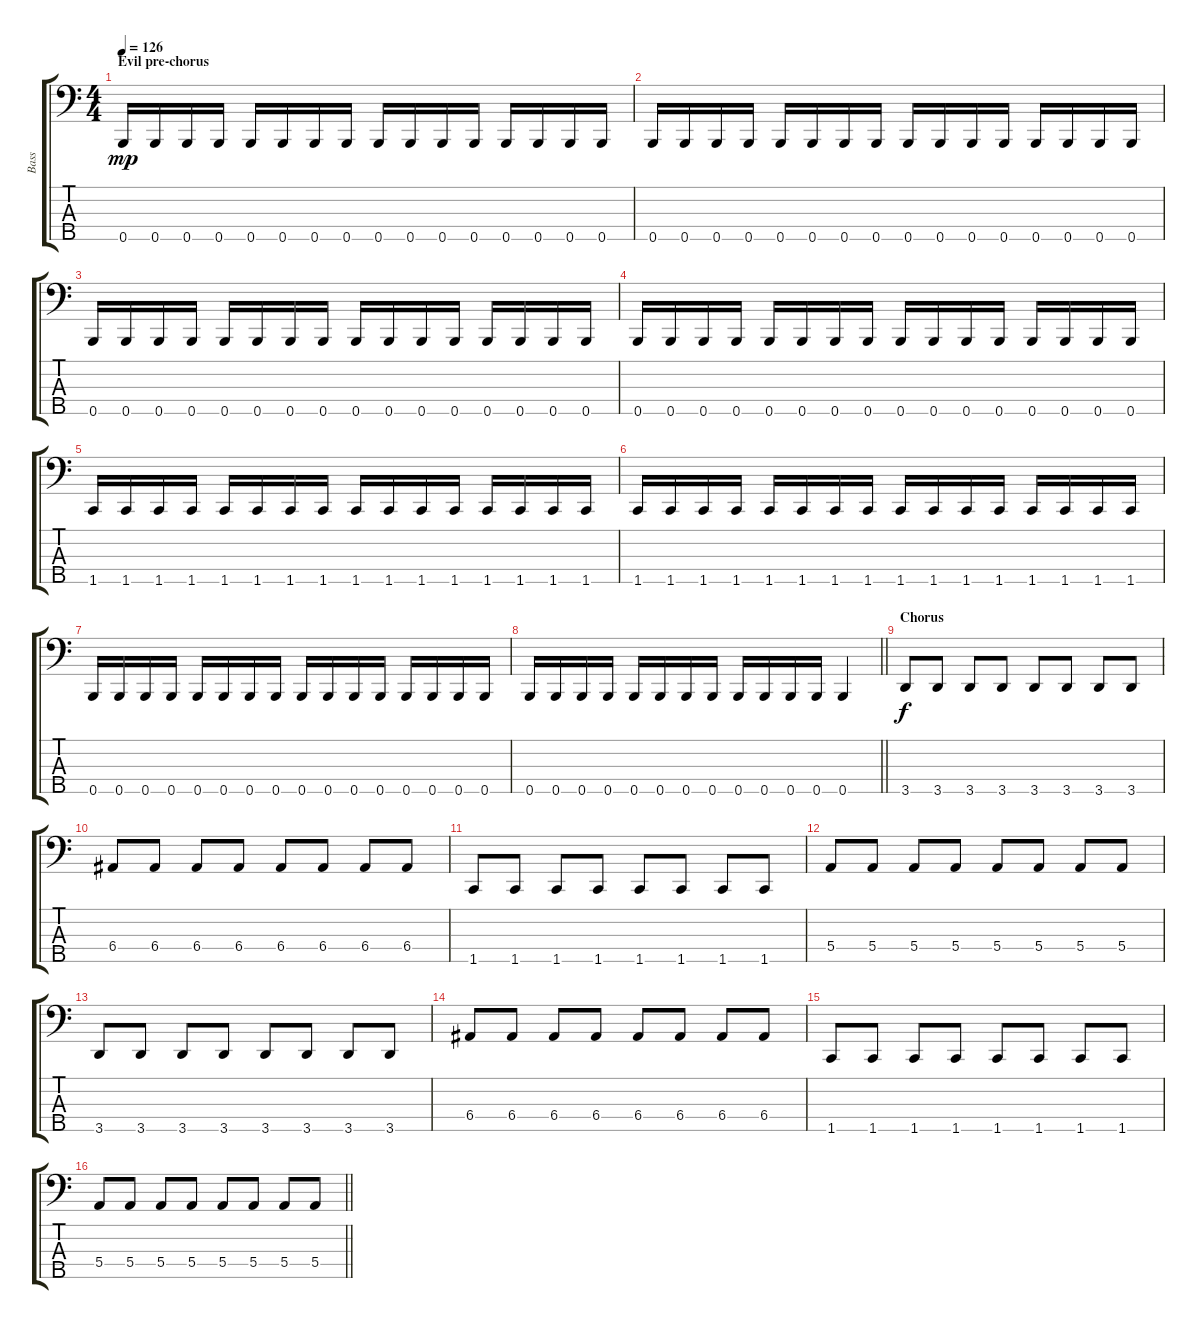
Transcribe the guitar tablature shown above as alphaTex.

\track ("Bass" "Bass") {instrument electricbassfinger}
\staff {score tabs}
\tuning (G2 D2 A1 E1 B0) {hide}
\ts (4 4)
\section ("" "Evil pre-chorus")
\tempo 126
\clef f4
\ks c
0.5.16{dy mp} 0.5.16 0.5.16 0.5.16 0.5.16 0.5.16 0.5.16 0.5.16 0.5.16 0.5.16 0.5.16 0.5.16 0.5.16 0.5.16 0.5.16 0.5.16 |
0.5.16 0.5.16 0.5.16 0.5.16 0.5.16 0.5.16 0.5.16 0.5.16 0.5.16 0.5.16 0.5.16 0.5.16 0.5.16 0.5.16 0.5.16 0.5.16 |
0.5.16 0.5.16 0.5.16 0.5.16 0.5.16 0.5.16 0.5.16 0.5.16 0.5.16 0.5.16 0.5.16 0.5.16 0.5.16 0.5.16 0.5.16 0.5.16 |
0.5.16 0.5.16 0.5.16 0.5.16 0.5.16 0.5.16 0.5.16 0.5.16 0.5.16 0.5.16 0.5.16 0.5.16 0.5.16 0.5.16 0.5.16 0.5.16 |
1.5.16 1.5.16 1.5.16 1.5.16 1.5.16 1.5.16 1.5.16 1.5.16 1.5.16 1.5.16 1.5.16 1.5.16 1.5.16 1.5.16 1.5.16 1.5.16 |
1.5.16 1.5.16 1.5.16 1.5.16 1.5.16 1.5.16 1.5.16 1.5.16 1.5.16 1.5.16 1.5.16 1.5.16 1.5.16 1.5.16 1.5.16 1.5.16 |
0.5.16 0.5.16 0.5.16 0.5.16 0.5.16 0.5.16 0.5.16 0.5.16 0.5.16 0.5.16 0.5.16 0.5.16 0.5.16 0.5.16 0.5.16 0.5.16 |
\barLineRight lightlight
0.5.16 0.5.16 0.5.16 0.5.16 0.5.16 0.5.16 0.5.16 0.5.16 0.5.16 0.5.16 0.5.16 0.5.16 0.5.4 |
\section ("" "Chorus")
3.5.8{dy f} 3.5.8 3.5.8 3.5.8 3.5.8 3.5.8 3.5.8 3.5.8 |
6.4.8 6.4.8 6.4.8 6.4.8 6.4.8 6.4.8 6.4.8 6.4.8 |
1.5.8 1.5.8 1.5.8 1.5.8 1.5.8 1.5.8 1.5.8 1.5.8 |
5.4.8 5.4.8 5.4.8 5.4.8 5.4.8 5.4.8 5.4.8 5.4.8 |
3.5.8 3.5.8 3.5.8 3.5.8 3.5.8 3.5.8 3.5.8 3.5.8 |
6.4.8 6.4.8 6.4.8 6.4.8 6.4.8 6.4.8 6.4.8 6.4.8 |
1.5.8 1.5.8 1.5.8 1.5.8 1.5.8 1.5.8 1.5.8 1.5.8 |
\barLineRight lightlight
5.4.8 5.4.8 5.4.8 5.4.8 5.4.8 5.4.8 5.4.8 5.4.8
